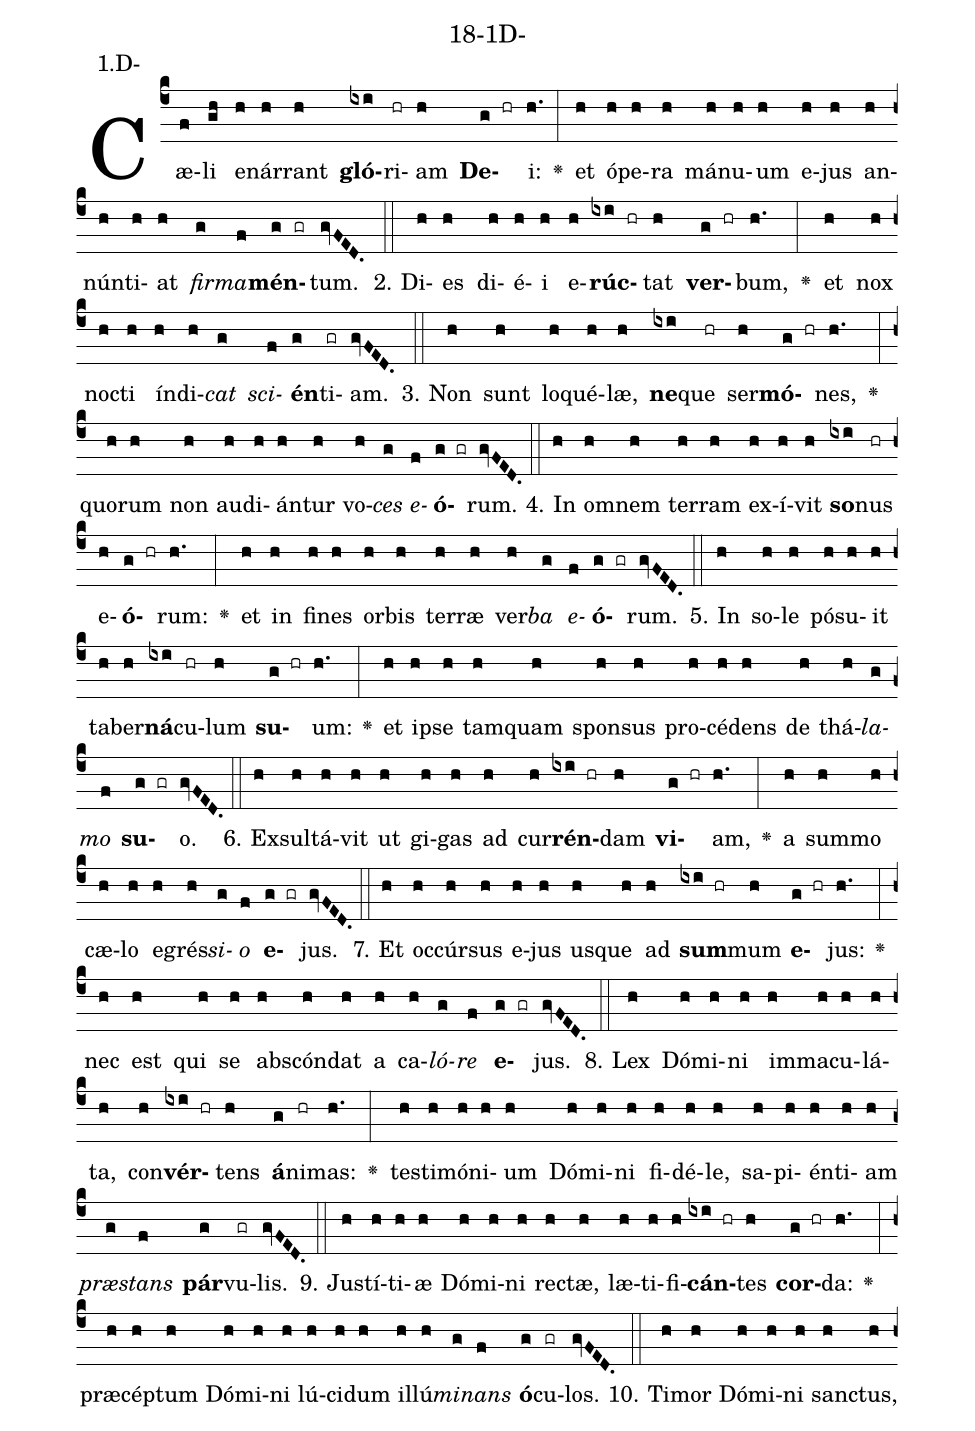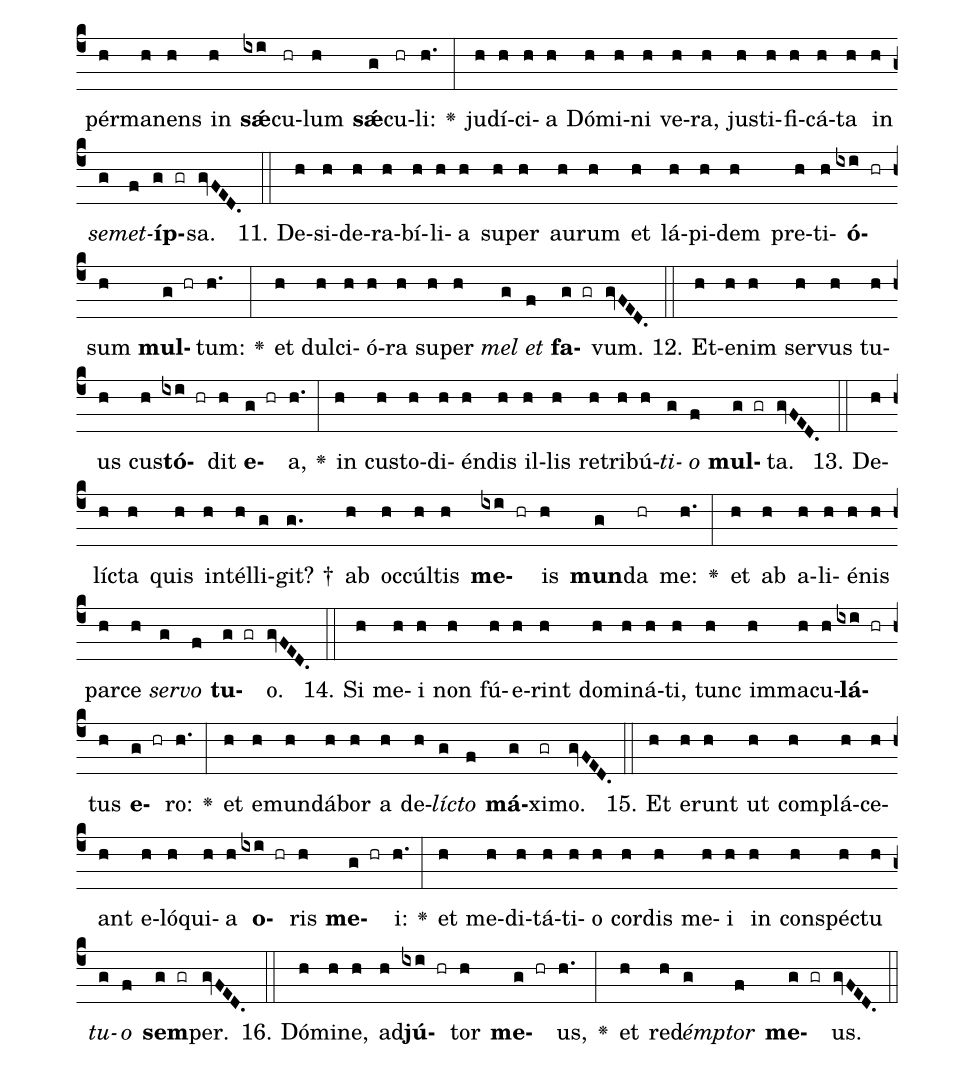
name: 18-1D-;
annotation: 1.D-;
%%
(c4)Cæ(f)li(gh) e(h)nár(h)rant(h) <b>gló</b>(ixi)ri(hr)am(h) <b>De</b>(g hr)i:(h.) <v>\greheightstar</v>(:) et(h) ó(h)pe(h)ra(h) má(h)nu(h)um(h) e(h)jus(h) an(h)nún(h)ti(h)at(h) <i>fir</i>(g)<i>ma</i>(f)<b>mén</b>(g gr)tum.(gvFED.) (::)
2. Di(h)es(h) di(h)é(h)i(h) e(h)<b>rúc</b>(ixi hr)tat(h) <b>ver</b>(g hr)bum,(h.) <v>\greheightstar</v>(:) et(h) nox(h) noc(h)ti(h) ín(h)di(h)<i>cat</i>(g) <i>sci</i>(f)<b>én</b>(g)ti(gr)am.(gvFED.) (::)
3. Non(h) sunt(h) lo(h)qué(h)læ,(h) <b>ne</b>(ixi)que(hr) ser(h)<b>mó</b>(g hr)nes,(h.) <v>\greheightstar</v>(:) quo(h)rum(h) non(h) au(h)di(h)án(h)tur(h) vo(h)<i>ces</i>(g) <i>e</i>(f)<b>ó</b>(g gr)rum.(gvFED.) (::)
4. In(h) om(h)nem(h) ter(h)ram(h) ex(h)í(h)vit(h) <b>so</b>(ixi)nus(hr) e(h)<b>ó</b>(g hr)rum:(h.) <v>\greheightstar</v>(:) et(h) in(h) fi(h)nes(h) or(h)bis(h) ter(h)ræ(h) ver(h)<i>ba</i>(g) <i>e</i>(f)<b>ó</b>(g gr)rum.(gvFED.) (::)
5. In(h) so(h)le(h) pó(h)su(h)it(h) ta(h)ber(h)<b>ná</b>(ixi)cu(hr)lum(h) <b>su</b>(g hr)um:(h.) <v>\greheightstar</v>(:) et(h) ip(h)se(h) tam(h)quam(h) spon(h)sus(h) pro(h)cé(h)dens(h) de(h) thá(h)<i>la</i>(g)<i>mo</i>(f) <b>su</b>(g gr)o.(gvFED.) (::)
6. Ex(h)sul(h)tá(h)vit(h) ut(h) gi(h)gas(h) ad(h) cur(h)<b>rén</b>(ixi hr)dam(h) <b>vi</b>(g hr)am,(h.) <v>\greheightstar</v>(:) a(h) sum(h)mo(h) cæ(h)lo(h) e(h)grés(h)<i>si</i>(g)<i>o</i>(f) <b>e</b>(g gr)jus.(gvFED.) (::)
7. Et(h) oc(h)cúr(h)sus(h) e(h)jus(h) us(h)que(h) ad(h) <b>sum</b>(ixi hr)mum(h) <b>e</b>(g hr)jus:(h.) <v>\greheightstar</v>(:) nec(h) est(h) qui(h) se(h) abs(h)cón(h)dat(h) a(h) ca(h)<i>ló</i>(g)<i>re</i>(f) <b>e</b>(g gr)jus.(gvFED.) (::)
8. Lex(h) Dó(h)mi(h)ni(h) im(h)ma(h)cu(h)lá(h)ta,(h) con(h)<b>vér</b>(ixi hr)tens(h) <b>á</b>(g)ni(hr)mas:(h.) <v>\greheightstar</v>(:) tes(h)ti(h)mó(h)ni(h)um(h) Dó(h)mi(h)ni(h) fi(h)dé(h)le,(h) sa(h)pi(h)én(h)ti(h)am(h) <i>præ</i>(g)<i>stans</i>(f) <b>pár</b>(g)vu(gr)lis.(gvFED.) (::)
9. Jus(h)tí(h)ti(h)æ(h) Dó(h)mi(h)ni(h) rec(h)tæ,(h) læ(h)ti(h)fi(h)<b>cán</b>(ixi hr)tes(h) <b>cor</b>(g hr)da:(h.) <v>\greheightstar</v>(:) præ(h)cép(h)tum(h) Dó(h)mi(h)ni(h) lú(h)ci(h)dum(h) il(h)lú(h)<i>mi</i>(g)<i>nans</i>(f) <b>ó</b>(g)cu(gr)los.(gvFED.) (::)
10. Ti(h)mor(h) Dó(h)mi(h)ni(h) sanc(h)tus,(h) pér(h)ma(h)nens(h) in(h) <b>sǽ</b>(ixi)cu(hr)lum(h) <b>sǽ</b>(g)cu(hr)li:(h.) <v>\greheightstar</v>(:) ju(h)dí(h)ci(h)a(h) Dó(h)mi(h)ni(h) ve(h)ra,(h) jus(h)ti(h)fi(h)cá(h)ta(h) in(h) <i>se</i>(g)<i>met</i>(f)<b>íp</b>(g gr)sa.(gvFED.) (::)
11. De(h)si(h)de(h)ra(h)bí(h)li(h)a(h) su(h)per(h) au(h)rum(h) et(h) lá(h)pi(h)dem(h) pre(h)ti(h)<b>ó</b>(ixi hr)sum(h) <b>mul</b>(g hr)tum:(h.) <v>\greheightstar</v>(:) et(h) dul(h)ci(h)ó(h)ra(h) su(h)per(h) <i>mel</i>(g) <i>et</i>(f) <b>fa</b>(g gr)vum.(gvFED.) (::)
12. Et(h)e(h)nim(h) ser(h)vus(h) tu(h)us(h) cus(h)<b>tó</b>(ixi hr)dit(h) <b>e</b>(g hr)a,(h.) <v>\greheightstar</v>(:) in(h) cus(h)to(h)di(h)én(h)dis(h) il(h)lis(h) re(h)tri(h)bú(h)<i>ti</i>(g)<i>o</i>(f) <b>mul</b>(g gr)ta.(gvFED.) (::)
13. De(h)líc(h)ta(h) quis(h) in(h)tél(h)li(g)git? †(g.) ab(h) oc(h)cúl(h)tis(h) <b>me</b>(ixi hr)is(h) <b>mun</b>(g)da(hr) me:(h.) <v>\greheightstar</v>(:) et(h) ab(h) a(h)li(h)é(h)nis(h) par(h)ce(h) <i>ser</i>(g)<i>vo</i>(f) <b>tu</b>(g gr)o.(gvFED.) (::)
14. Si(h) me(h)i(h) non(h) fú(h)e(h)rint(h) do(h)mi(h)ná(h)ti,(h) tunc(h) im(h)ma(h)cu(h)<b>lá</b>(ixi hr)tus(h) <b>e</b>(g hr)ro:(h.) <v>\greheightstar</v>(:) et(h) e(h)mun(h)dá(h)bor(h) a(h) de(h)<i>líc</i>(g)<i>to</i>(f) <b>má</b>(g)xi(gr)mo.(gvFED.) (::)
15. Et(h) e(h)runt(h) ut(h) com(h)plá(h)ce(h)ant(h) e(h)ló(h)qui(h)a(h) <b>o</b>(ixi hr)ris(h) <b>me</b>(g hr)i:(h.) <v>\greheightstar</v>(:) et(h) me(h)di(h)tá(h)ti(h)o(h) cor(h)dis(h) me(h)i(h) in(h) con(h)spéc(h)tu(h) <i>tu</i>(g)<i>o</i>(f) <b>sem</b>(g gr)per.(gvFED.) (::)
16. Dó(h)mi(h)ne,(h) ad(h)<b>jú</b>(ixi hr)tor(h) <b>me</b>(g hr)us,(h.) <v>\greheightstar</v>(:) et(h) red(h)<i>émp</i>(g)<i>tor</i>(f) <b>me</b>(g gr)us.(gvFED.) (::)
